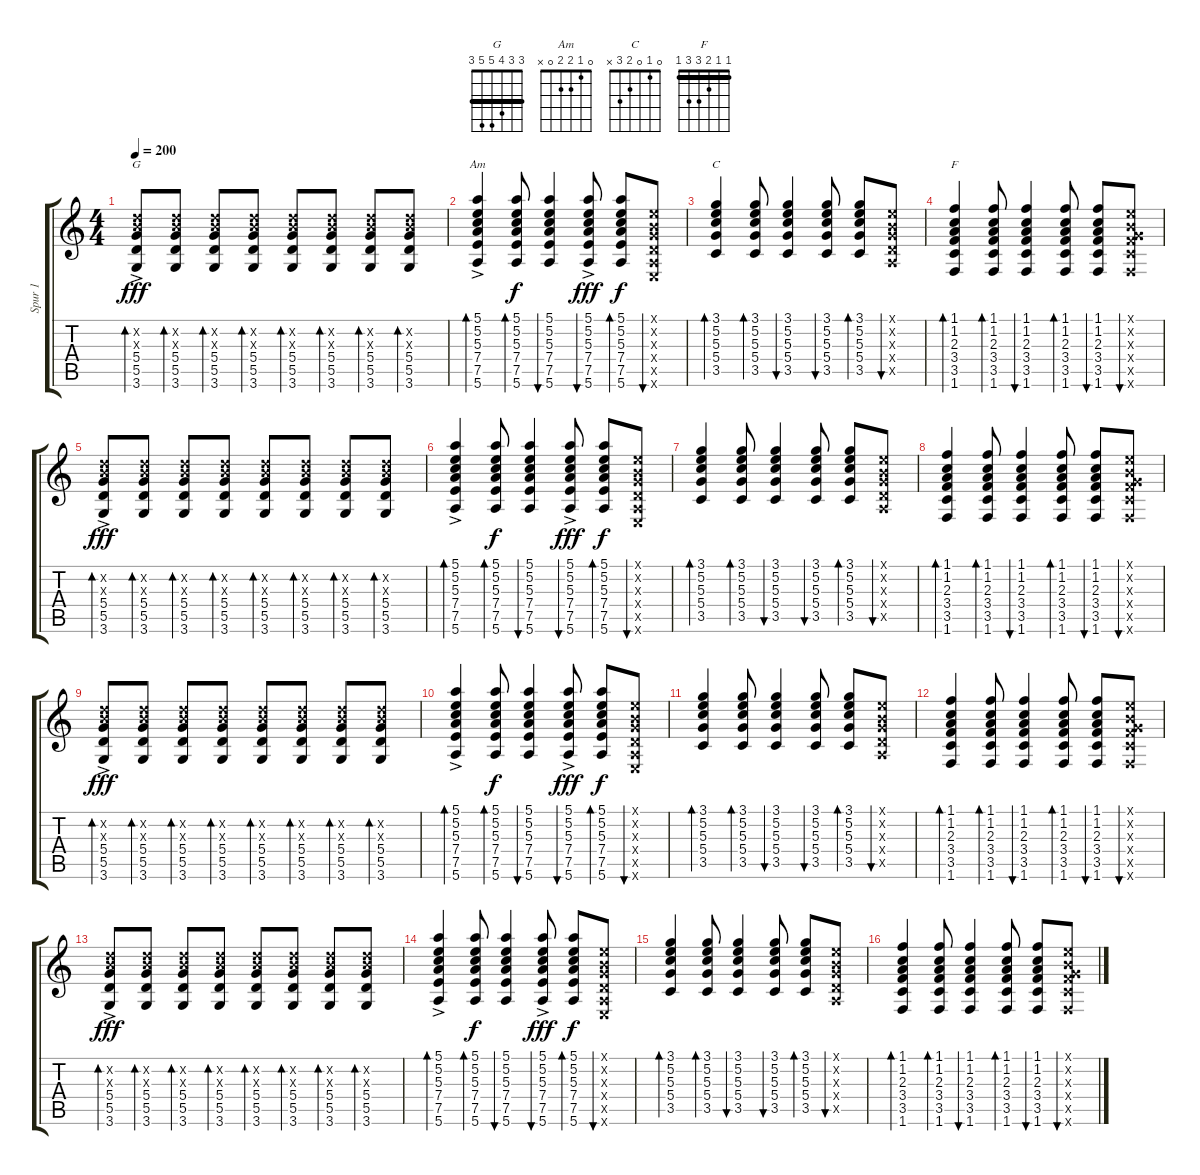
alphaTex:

\track ("Spur 1" "Spur 1") {instrument overdrivenguitar}
\staff {score tabs}
\tuning (E4 B3 G3 D3 A2 E2) {hide}
\chord ("G" 3 3 4 5 5 3) {barre 3}
\chord ("Am" 0 1 2 2 0 x)
\chord ("C" 0 1 0 2 3 x)
\chord ("F" 1 1 2 3 3 1) {barre 1}
\ts (4 4)
\tempo 200
\clef g2
\ks c
(3.2{x} 4.3{x} 5.4 5.5{ac} 3.6).8{bd 60 ch "G" dy fff} (3.2{x} 4.3{x} 5.4 5.5 3.6).8{bd 60} (3.2{x} 4.3{x} 5.4 5.5 3.6).8{bd 60} (3.2{x} 4.3{x} 5.4 5.5 3.6).8{bd 60} (3.2{x} 4.3{x} 5.4 5.5 3.6).8{bd 60} (3.2{x} 4.3{x} 5.4 5.5 3.6).8{bd 60} (3.2{x} 4.3{x} 5.4 5.5 3.6).8{bd 60} (3.2{x} 4.3{x} 5.4 5.5 3.6).8{bd 60} |
(5.1 5.2 5.3 7.4 7.5{ac} 5.6).4{bd 60 ch "Am" volume 12} (5.1 5.2 5.3 7.4 7.5 5.6).8{bd 60 dy f} (5.1 5.2 5.3 7.4 7.5 5.6).4{bu 60} (5.1 5.2 5.3 7.4 7.5{ac} 5.6).8{bu 60 dy fff} (5.1 5.2 5.3 7.4 7.5 5.6).8{bd 60 dy f} (0.1{x} 0.2{x} 0.3{x} 0.4{x} 0.5{x} 0.6{x}).8{bu 60} |
(3.1 5.2 5.3 5.4 3.5).4{bd 60 ch "C"} (3.1 5.2 5.3 5.4 3.5).8{bd 60} (3.1 5.2 5.3 5.4 3.5).4{bu 60} (3.1 5.2 5.3 5.4 3.5).8{bu 60} (3.1 5.2 5.3 5.4 3.5).8{bd 60} (0.1{x} 0.2{x} 0.3{x} 0.4{x} 0.5{x}).8{bu 60} |
(1.1 1.2 2.3 3.4 3.5 1.6).4{bd 60 ch "F"} (1.1 1.2 2.3 3.4 3.5 1.6).8{bd 60} (1.1 1.2 2.3 3.4 3.5 1.6).4{bu 60} (1.1 1.2 2.3 3.4 3.5 1.6).8{bd 60} (1.1 1.2 2.3 3.4 3.5 1.6).8{bu 60} (0.1{x} 0.2{x} 0.3{x} 3.4{x} 3.5{x} 1.6{x}).8{bu 60} |
(3.2{x} 4.3{x} 5.4 5.5{ac} 3.6).8{bd 60 dy fff} (3.2{x} 4.3{x} 5.4 5.5 3.6).8{bd 60} (3.2{x} 4.3{x} 5.4 5.5 3.6).8{bd 60} (3.2{x} 4.3{x} 5.4 5.5 3.6).8{bd 60} (3.2{x} 4.3{x} 5.4 5.5 3.6).8{bd 60} (3.2{x} 4.3{x} 5.4 5.5 3.6).8{bd 60} (3.2{x} 4.3{x} 5.4 5.5 3.6).8{bd 60} (3.2{x} 4.3{x} 5.4 5.5 3.6).8{bd 60} |
(5.1 5.2 5.3 7.4 7.5{ac} 5.6).4{bd 60} (5.1 5.2 5.3 7.4 7.5 5.6).8{bd 60 dy f} (5.1 5.2 5.3 7.4 7.5 5.6).4{bu 60} (5.1 5.2 5.3 7.4 7.5{ac} 5.6).8{bu 60 dy fff} (5.1 5.2 5.3 7.4 7.5 5.6).8{bd 60 dy f} (0.1{x} 0.2{x} 0.3{x} 0.4{x} 0.5{x} 0.6{x}).8{bu 60} |
(3.1 5.2 5.3 5.4 3.5).4{bd 60} (3.1 5.2 5.3 5.4 3.5).8{bd 60} (3.1 5.2 5.3 5.4 3.5).4{bu 60} (3.1 5.2 5.3 5.4 3.5).8{bu 60} (3.1 5.2 5.3 5.4 3.5).8{bd 60} (0.1{x} 0.2{x} 0.3{x} 0.4{x} 0.5{x}).8{bu 60} |
(1.1 1.2 2.3 3.4 3.5 1.6).4{bd 60} (1.1 1.2 2.3 3.4 3.5 1.6).8{bd 60} (1.1 1.2 2.3 3.4 3.5 1.6).4{bu 60} (1.1 1.2 2.3 3.4 3.5 1.6).8{bd 60} (1.1 1.2 2.3 3.4 3.5 1.6).8{bu 60} (0.1{x} 0.2{x} 0.3{x} 3.4{x} 3.5{x} 1.6{x}).8{bu 60} |
(3.2{x} 4.3{x} 5.4 5.5{ac} 3.6).8{bd 60 dy fff} (3.2{x} 4.3{x} 5.4 5.5 3.6).8{bd 60} (3.2{x} 4.3{x} 5.4 5.5 3.6).8{bd 60} (3.2{x} 4.3{x} 5.4 5.5 3.6).8{bd 60} (3.2{x} 4.3{x} 5.4 5.5 3.6).8{bd 60} (3.2{x} 4.3{x} 5.4 5.5 3.6).8{bd 60} (3.2{x} 4.3{x} 5.4 5.5 3.6).8{bd 60} (3.2{x} 4.3{x} 5.4 5.5 3.6).8{bd 60} |
(5.1 5.2 5.3 7.4 7.5{ac} 5.6).4{bd 60} (5.1 5.2 5.3 7.4 7.5 5.6).8{bd 60 dy f} (5.1 5.2 5.3 7.4 7.5 5.6).4{bu 60} (5.1 5.2 5.3 7.4 7.5{ac} 5.6).8{bu 60 dy fff} (5.1 5.2 5.3 7.4 7.5 5.6).8{bd 60 dy f} (0.1{x} 0.2{x} 0.3{x} 0.4{x} 0.5{x} 0.6{x}).8{bu 60} |
(3.1 5.2 5.3 5.4 3.5).4{bd 60} (3.1 5.2 5.3 5.4 3.5).8{bd 60} (3.1 5.2 5.3 5.4 3.5).4{bu 60} (3.1 5.2 5.3 5.4 3.5).8{bu 60} (3.1 5.2 5.3 5.4 3.5).8{bd 60} (0.1{x} 0.2{x} 0.3{x} 0.4{x} 0.5{x}).8{bu 60} |
(1.1 1.2 2.3 3.4 3.5 1.6).4{bd 60} (1.1 1.2 2.3 3.4 3.5 1.6).8{bd 60} (1.1 1.2 2.3 3.4 3.5 1.6).4{bu 60} (1.1 1.2 2.3 3.4 3.5 1.6).8{bd 60} (1.1 1.2 2.3 3.4 3.5 1.6).8{bu 60} (0.1{x} 0.2{x} 0.3{x} 3.4{x} 3.5{x} 1.6{x}).8{bu 60} |
(3.2{x} 4.3{x} 5.4 5.5{ac} 3.6).8{bd 60 dy fff} (3.2{x} 4.3{x} 5.4 5.5 3.6).8{bd 60} (3.2{x} 4.3{x} 5.4 5.5 3.6).8{bd 60} (3.2{x} 4.3{x} 5.4 5.5 3.6).8{bd 60} (3.2{x} 4.3{x} 5.4 5.5 3.6).8{bd 60} (3.2{x} 4.3{x} 5.4 5.5 3.6).8{bd 60} (3.2{x} 4.3{x} 5.4 5.5 3.6).8{bd 60} (3.2{x} 4.3{x} 5.4 5.5 3.6).8{bd 60} |
(5.1 5.2 5.3 7.4 7.5{ac} 5.6).4{bd 60} (5.1 5.2 5.3 7.4 7.5 5.6).8{bd 60 dy f} (5.1 5.2 5.3 7.4 7.5 5.6).4{bu 60} (5.1 5.2 5.3 7.4 7.5{ac} 5.6).8{bu 60 dy fff} (5.1 5.2 5.3 7.4 7.5 5.6).8{bd 60 dy f} (0.1{x} 0.2{x} 0.3{x} 0.4{x} 0.5{x} 0.6{x}).8{bu 60} |
(3.1 5.2 5.3 5.4 3.5).4{bd 60} (3.1 5.2 5.3 5.4 3.5).8{bd 60} (3.1 5.2 5.3 5.4 3.5).4{bu 60} (3.1 5.2 5.3 5.4 3.5).8{bu 60} (3.1 5.2 5.3 5.4 3.5).8{bd 60} (0.1{x} 0.2{x} 0.3{x} 0.4{x} 0.5{x}).8{bu 60} |
(1.1 1.2 2.3 3.4 3.5 1.6).4{bd 60} (1.1 1.2 2.3 3.4 3.5 1.6).8{bd 60} (1.1 1.2 2.3 3.4 3.5 1.6).4{bu 60} (1.1 1.2 2.3 3.4 3.5 1.6).8{bd 60} (1.1 1.2 2.3 3.4 3.5 1.6).8{bu 60} (0.1{x} 0.2{x} 0.3{x} 3.4{x} 3.5{x} 1.6{x}).8{bu 60}
